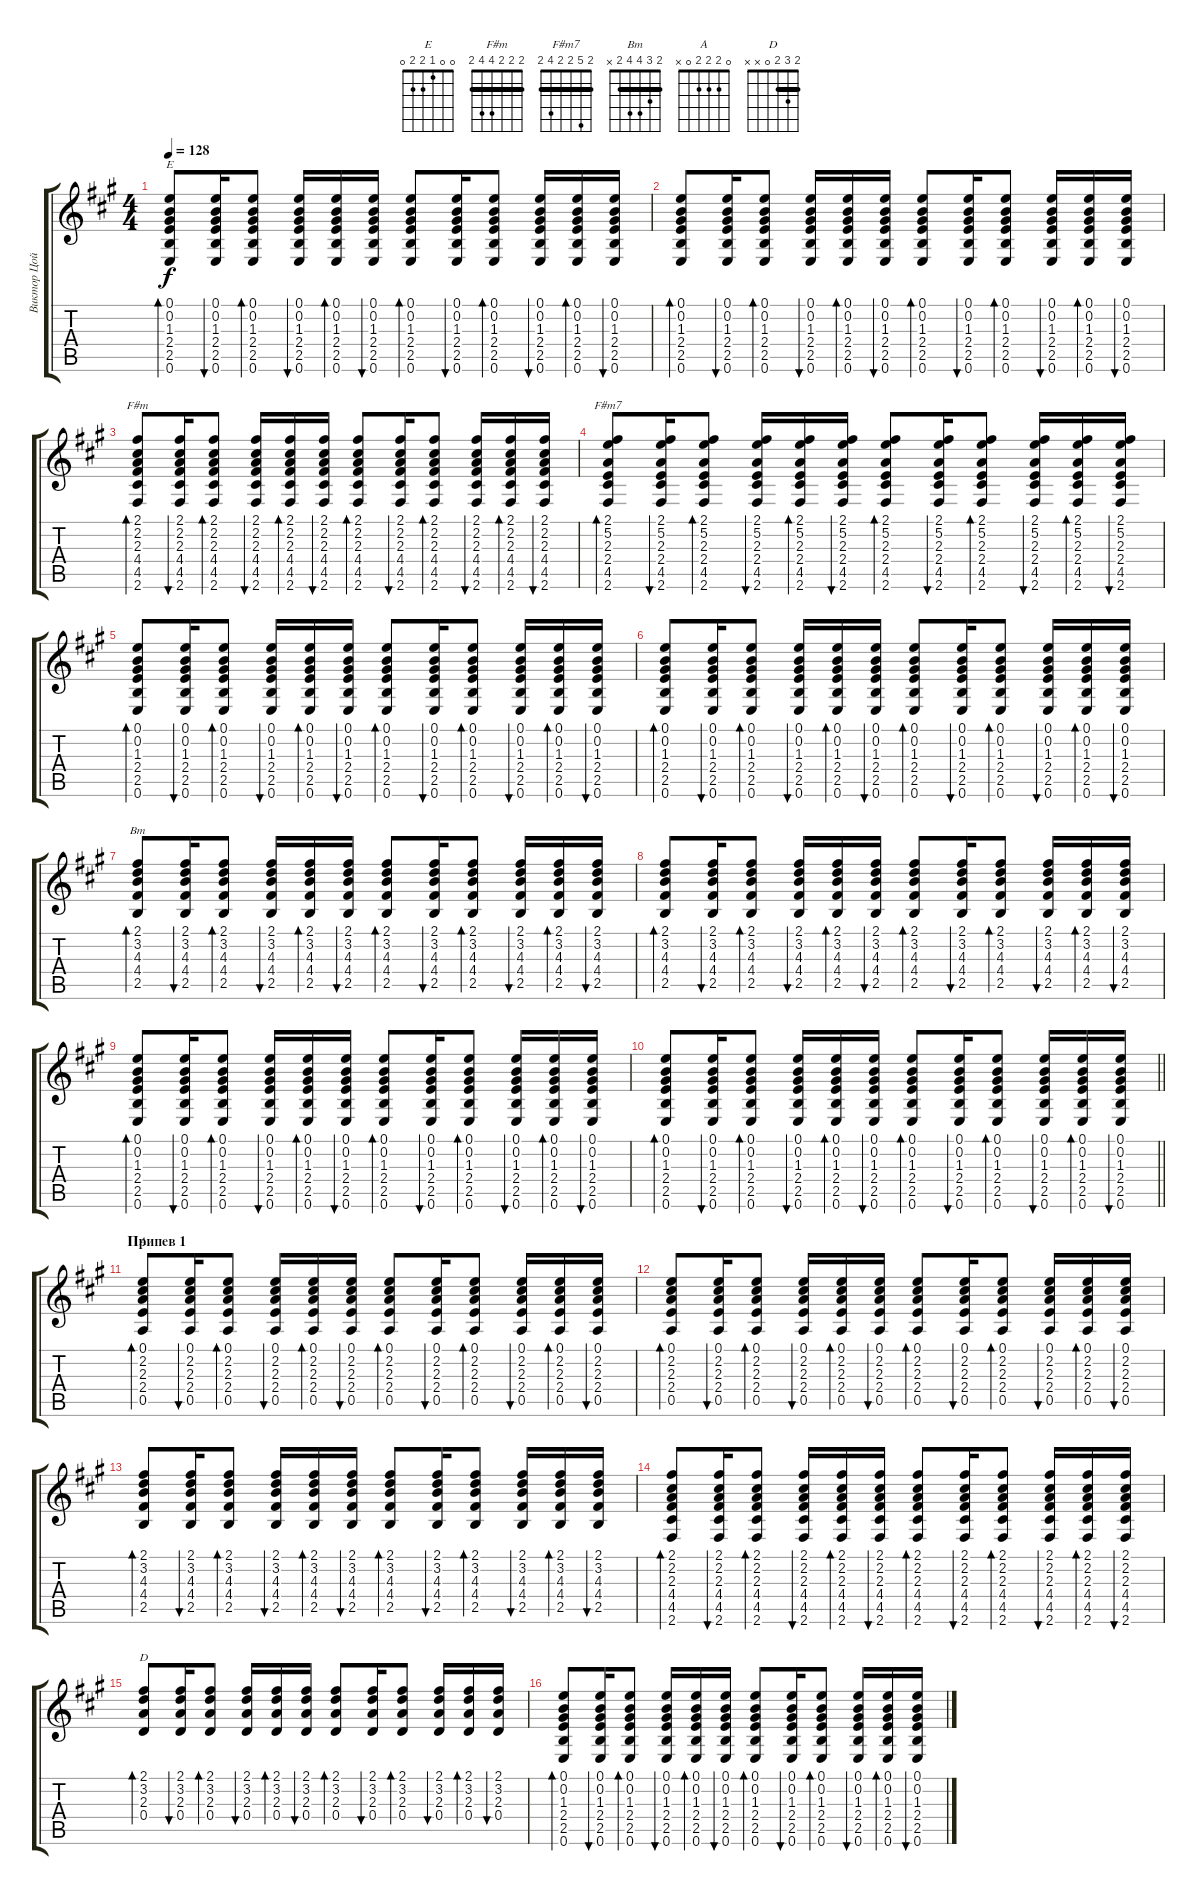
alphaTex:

\track ("Виктор Цой (Гитара)" "Виктор Цой") {instrument acousticguitarsteel}
\staff {score tabs}
\tuning (E4 B3 G3 D3 A2 E2) {hide}
\chord ("E" 0 0 1 2 2 0)
\chord ("F#m" 2 2 2 4 4 2) {barre 2}
\chord ("F#m7" 2 5 2 2 4 2) {barre 2}
\chord ("Bm" 2 3 4 4 2 x) {barre 2}
\chord ("A" 0 2 2 2 0 x)
\chord ("D" 2 3 2 0 x x) {barre 2}
\ts (4 4)
\tempo 128
\clef g2
\ks f#minor
(0.1 0.2 1.3 2.4 2.5 0.6).8{bd 60 ch "E" dy f} (0.1 0.2 1.3 2.4 2.5 0.6).16{bu 60} (0.1 0.2 1.3 2.4 2.5 0.6).8{bd 60} (0.1 0.2 1.3 2.4 2.5 0.6).16{bu 60} (0.1 0.2 1.3 2.4 2.5 0.6).16{bd 60} (0.1 0.2 1.3 2.4 2.5 0.6).16{bu 60} (0.1 0.2 1.3 2.4 2.5 0.6).8{bd 60} (0.1 0.2 1.3 2.4 2.5 0.6).16{bu 60} (0.1 0.2 1.3 2.4 2.5 0.6).8{bd 60} (0.1 0.2 1.3 2.4 2.5 0.6).16{bu 60} (0.1 0.2 1.3 2.4 2.5 0.6).16{bd 60} (0.1 0.2 1.3 2.4 2.5 0.6).16{bu 60} |
(0.1 0.2 1.3 2.4 2.5 0.6).8{bd 60} (0.1 0.2 1.3 2.4 2.5 0.6).16{bu 60} (0.1 0.2 1.3 2.4 2.5 0.6).8{bd 60} (0.1 0.2 1.3 2.4 2.5 0.6).16{bu 60} (0.1 0.2 1.3 2.4 2.5 0.6).16{bd 60} (0.1 0.2 1.3 2.4 2.5 0.6).16{bu 60} (0.1 0.2 1.3 2.4 2.5 0.6).8{bd 60} (0.1 0.2 1.3 2.4 2.5 0.6).16{bu 60} (0.1 0.2 1.3 2.4 2.5 0.6).8{bd 60} (0.1 0.2 1.3 2.4 2.5 0.6).16{bu 60} (0.1 0.2 1.3 2.4 2.5 0.6).16{bd 60} (0.1 0.2 1.3 2.4 2.5 0.6).16{bu 60} |
(2.1 2.2 2.3 4.4 4.5 2.6).8{bd 60 ch "F#m"} (2.1 2.2 2.3 4.4 4.5 2.6).16{bu 60} (2.1 2.2 2.3 4.4 4.5 2.6).8{bd 60} (2.1 2.2 2.3 4.4 4.5 2.6).16{bu 60} (2.1 2.2 2.3 4.4 4.5 2.6).16{bd 60} (2.1 2.2 2.3 4.4 4.5 2.6).16{bu 60} (2.1 2.2 2.3 4.4 4.5 2.6).8{bd 60} (2.1 2.2 2.3 4.4 4.5 2.6).16{bu 60} (2.1 2.2 2.3 4.4 4.5 2.6).8{bd 60} (2.1 2.2 2.3 4.4 4.5 2.6).16{bu 60} (2.1 2.2 2.3 4.4 4.5 2.6).16{bd 60} (2.1 2.2 2.3 4.4 4.5 2.6).16{bu 60} |
(2.1 5.2 2.3 2.4 4.5 2.6).8{bd 60 ch "F#m7"} (2.1 5.2 2.3 2.4 4.5 2.6).16{bu 60} (2.1 5.2 2.3 2.4 4.5 2.6).8{bd 60} (2.1 5.2 2.3 2.4 4.5 2.6).16{bu 60} (2.1 5.2 2.3 2.4 4.5 2.6).16{bd 60} (2.1 5.2 2.3 2.4 4.5 2.6).16{bu 60} (2.1 5.2 2.3 2.4 4.5 2.6).8{bd 60} (2.1 5.2 2.3 2.4 4.5 2.6).16{bu 60} (2.1 5.2 2.3 2.4 4.5 2.6).8{bd 60} (2.1 5.2 2.3 2.4 4.5 2.6).16{bu 60} (2.1 5.2 2.3 2.4 4.5 2.6).16{bd 60} (2.1 5.2 2.3 2.4 4.5 2.6).16{bu 60} |
(0.1 0.2 1.3 2.4 2.5 0.6).8{bd 60} (0.1 0.2 1.3 2.4 2.5 0.6).16{bu 60} (0.1 0.2 1.3 2.4 2.5 0.6).8{bd 60} (0.1 0.2 1.3 2.4 2.5 0.6).16{bu 60} (0.1 0.2 1.3 2.4 2.5 0.6).16{bd 60} (0.1 0.2 1.3 2.4 2.5 0.6).16{bu 60} (0.1 0.2 1.3 2.4 2.5 0.6).8{bd 60} (0.1 0.2 1.3 2.4 2.5 0.6).16{bu 60} (0.1 0.2 1.3 2.4 2.5 0.6).8{bd 60} (0.1 0.2 1.3 2.4 2.5 0.6).16{bu 60} (0.1 0.2 1.3 2.4 2.5 0.6).16{bd 60} (0.1 0.2 1.3 2.4 2.5 0.6).16{bu 60} |
(0.1 0.2 1.3 2.4 2.5 0.6).8{bd 60} (0.1 0.2 1.3 2.4 2.5 0.6).16{bu 60} (0.1 0.2 1.3 2.4 2.5 0.6).8{bd 60} (0.1 0.2 1.3 2.4 2.5 0.6).16{bu 60} (0.1 0.2 1.3 2.4 2.5 0.6).16{bd 60} (0.1 0.2 1.3 2.4 2.5 0.6).16{bu 60} (0.1 0.2 1.3 2.4 2.5 0.6).8{bd 60} (0.1 0.2 1.3 2.4 2.5 0.6).16{bu 60} (0.1 0.2 1.3 2.4 2.5 0.6).8{bd 60} (0.1 0.2 1.3 2.4 2.5 0.6).16{bu 60} (0.1 0.2 1.3 2.4 2.5 0.6).16{bd 60} (0.1 0.2 1.3 2.4 2.5 0.6).16{bu 60} |
(2.1 3.2 4.3 4.4 2.5).8{bd 60 ch "Bm"} (2.1 3.2 4.3 4.4 2.5).16{bu 60} (2.1 3.2 4.3 4.4 2.5).8{bd 60} (2.1 3.2 4.3 4.4 2.5).16{bu 60} (2.1 3.2 4.3 4.4 2.5).16{bd 60} (2.1 3.2 4.3 4.4 2.5).16{bu 60} (2.1 3.2 4.3 4.4 2.5).8{bd 60} (2.1 3.2 4.3 4.4 2.5).16{bu 60} (2.1 3.2 4.3 4.4 2.5).8{bd 60} (2.1 3.2 4.3 4.4 2.5).16{bu 60} (2.1 3.2 4.3 4.4 2.5).16{bd 60} (2.1 3.2 4.3 4.4 2.5).16{bu 60} |
(2.1 3.2 4.3 4.4 2.5).8{bd 60} (2.1 3.2 4.3 4.4 2.5).16{bu 60} (2.1 3.2 4.3 4.4 2.5).8{bd 60} (2.1 3.2 4.3 4.4 2.5).16{bu 60} (2.1 3.2 4.3 4.4 2.5).16{bd 60} (2.1 3.2 4.3 4.4 2.5).16{bu 60} (2.1 3.2 4.3 4.4 2.5).8{bd 60} (2.1 3.2 4.3 4.4 2.5).16{bu 60} (2.1 3.2 4.3 4.4 2.5).8{bd 60} (2.1 3.2 4.3 4.4 2.5).16{bu 60} (2.1 3.2 4.3 4.4 2.5).16{bd 60} (2.1 3.2 4.3 4.4 2.5).16{bu 60} |
(0.1 0.2 1.3 2.4 2.5 0.6).8{bd 60} (0.1 0.2 1.3 2.4 2.5 0.6).16{bu 60} (0.1 0.2 1.3 2.4 2.5 0.6).8{bd 60} (0.1 0.2 1.3 2.4 2.5 0.6).16{bu 60} (0.1 0.2 1.3 2.4 2.5 0.6).16{bd 60} (0.1 0.2 1.3 2.4 2.5 0.6).16{bu 60} (0.1 0.2 1.3 2.4 2.5 0.6).8{bd 60} (0.1 0.2 1.3 2.4 2.5 0.6).16{bu 60} (0.1 0.2 1.3 2.4 2.5 0.6).8{bd 60} (0.1 0.2 1.3 2.4 2.5 0.6).16{bu 60} (0.1 0.2 1.3 2.4 2.5 0.6).16{bd 60} (0.1 0.2 1.3 2.4 2.5 0.6).16{bu 60} |
\barLineRight lightlight
(0.1 0.2 1.3 2.4 2.5 0.6).8{bd 60} (0.1 0.2 1.3 2.4 2.5 0.6).16{bu 60} (0.1 0.2 1.3 2.4 2.5 0.6).8{bd 60} (0.1 0.2 1.3 2.4 2.5 0.6).16{bu 60} (0.1 0.2 1.3 2.4 2.5 0.6).16{bd 60} (0.1 0.2 1.3 2.4 2.5 0.6).16{bu 60} (0.1 0.2 1.3 2.4 2.5 0.6).8{bd 60} (0.1 0.2 1.3 2.4 2.5 0.6).16{bu 60} (0.1 0.2 1.3 2.4 2.5 0.6).8{bd 60} (0.1 0.2 1.3 2.4 2.5 0.6).16{bu 60} (0.1 0.2 1.3 2.4 2.5 0.6).16{bd 60} (0.1 0.2 1.3 2.4 2.5 0.6).16{bu 60} |
\section ("" "Припев 1")
(0.1 2.2 2.3 2.4 0.5).8{bd 60 ch "A"} (0.1 2.2 2.3 2.4 0.5).16{bu 60} (0.1 2.2 2.3 2.4 0.5).8{bd 60} (0.1 2.2 2.3 2.4 0.5).16{bu 60} (0.1 2.2 2.3 2.4 0.5).16{bd 60} (0.1 2.2 2.3 2.4 0.5).16{bu 60} (0.1 2.2 2.3 2.4 0.5).8{bd 60} (0.1 2.2 2.3 2.4 0.5).16{bu 60} (0.1 2.2 2.3 2.4 0.5).8{bd 60} (0.1 2.2 2.3 2.4 0.5).16{bu 60} (0.1 2.2 2.3 2.4 0.5).16{bd 60} (0.1 2.2 2.3 2.4 0.5).16{bu 60} |
(0.1 2.2 2.3 2.4 0.5).8{bd 60} (0.1 2.2 2.3 2.4 0.5).16{bu 60} (0.1 2.2 2.3 2.4 0.5).8{bd 60} (0.1 2.2 2.3 2.4 0.5).16{bu 60} (0.1 2.2 2.3 2.4 0.5).16{bd 60} (0.1 2.2 2.3 2.4 0.5).16{bu 60} (0.1 2.2 2.3 2.4 0.5).8{bd 60} (0.1 2.2 2.3 2.4 0.5).16{bu 60} (0.1 2.2 2.3 2.4 0.5).8{bd 60} (0.1 2.2 2.3 2.4 0.5).16{bu 60} (0.1 2.2 2.3 2.4 0.5).16{bd 60} (0.1 2.2 2.3 2.4 0.5).16{bu 60} |
(2.1 3.2 4.3 4.4 2.5).8{bd 60} (2.1 3.2 4.3 4.4 2.5).16{bu 60} (2.1 3.2 4.3 4.4 2.5).8{bd 60} (2.1 3.2 4.3 4.4 2.5).16{bu 60} (2.1 3.2 4.3 4.4 2.5).16{bd 60} (2.1 3.2 4.3 4.4 2.5).16{bu 60} (2.1 3.2 4.3 4.4 2.5).8{bd 60} (2.1 3.2 4.3 4.4 2.5).16{bu 60} (2.1 3.2 4.3 4.4 2.5).8{bd 60} (2.1 3.2 4.3 4.4 2.5).16{bu 60} (2.1 3.2 4.3 4.4 2.5).16{bd 60} (2.1 3.2 4.3 4.4 2.5).16{bu 60} |
(2.1 2.2 2.3 4.4 4.5 2.6).8{bd 60} (2.1 2.2 2.3 4.4 4.5 2.6).16{bu 60} (2.1 2.2 2.3 4.4 4.5 2.6).8{bd 60} (2.1 2.2 2.3 4.4 4.5 2.6).16{bu 60} (2.1 2.2 2.3 4.4 4.5 2.6).16{bd 60} (2.1 2.2 2.3 4.4 4.5 2.6).16{bu 60} (2.1 2.2 2.3 4.4 4.5 2.6).8{bd 60} (2.1 2.2 2.3 4.4 4.5 2.6).16{bu 60} (2.1 2.2 2.3 4.4 4.5 2.6).8{bd 60} (2.1 2.2 2.3 4.4 4.5 2.6).16{bu 60} (2.1 2.2 2.3 4.4 4.5 2.6).16{bd 60} (2.1 2.2 2.3 4.4 4.5 2.6).16{bu 60} |
(2.1 3.2 2.3 0.4).8{bd 60 ch "D"} (2.1 3.2 2.3 0.4).16{bu 60} (2.1 3.2 2.3 0.4).8{bd 60} (2.1 3.2 2.3 0.4).16{bu 60} (2.1 3.2 2.3 0.4).16{bd 60} (2.1 3.2 2.3 0.4).16{bu 60} (2.1 3.2 2.3 0.4).8{bd 60} (2.1 3.2 2.3 0.4).16{bu 60} (2.1 3.2 2.3 0.4).8{bd 60} (2.1 3.2 2.3 0.4).16{bu 60} (2.1 3.2 2.3 0.4).16{bd 60} (2.1 3.2 2.3 0.4).16{bu 60} |
(0.1 0.2 1.3 2.4 2.5 0.6).8{bd 60} (0.1 0.2 1.3 2.4 2.5 0.6).16{bu 60} (0.1 0.2 1.3 2.4 2.5 0.6).8{bd 60} (0.1 0.2 1.3 2.4 2.5 0.6).16{bu 60} (0.1 0.2 1.3 2.4 2.5 0.6).16{bd 60} (0.1 0.2 1.3 2.4 2.5 0.6).16{bu 60} (0.1 0.2 1.3 2.4 2.5 0.6).8{bd 60} (0.1 0.2 1.3 2.4 2.5 0.6).16{bu 60} (0.1 0.2 1.3 2.4 2.5 0.6).8{bd 60} (0.1 0.2 1.3 2.4 2.5 0.6).16{bu 60} (0.1 0.2 1.3 2.4 2.5 0.6).16{bd 60} (0.1 0.2 1.3 2.4 2.5 0.6).16{bu 60}
